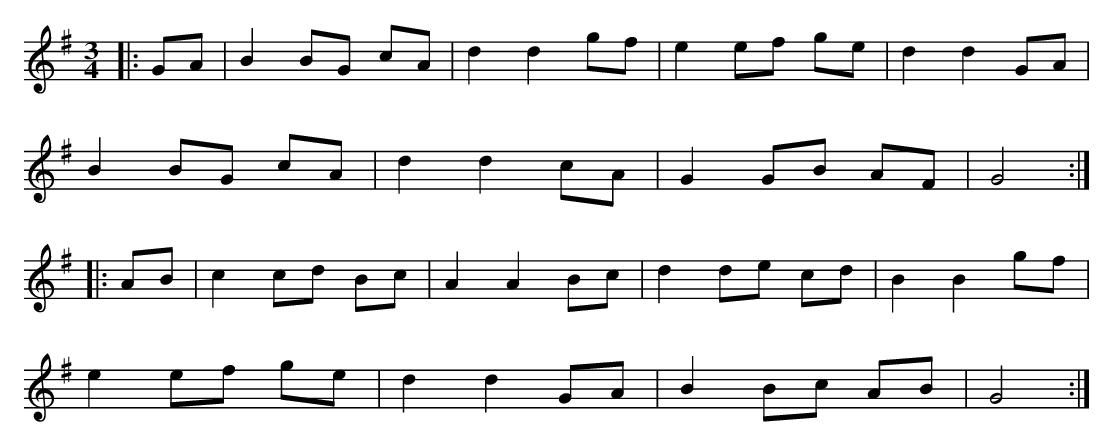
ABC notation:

X:1
M:3/4
K:G
|:GA|B2 BG cA|d2 d2 gf|e2 ef ge|d2 d2 GA|
B2 BG cA|d2 d2 cA|G2 GB AF|G4:|
|:AB|c2 cd Bc|A2 A2 Bc|d2 de cd|B2 B2 gf|
e2 ef ge|d2 d2 GA|B2 Bc AB|G4:|
